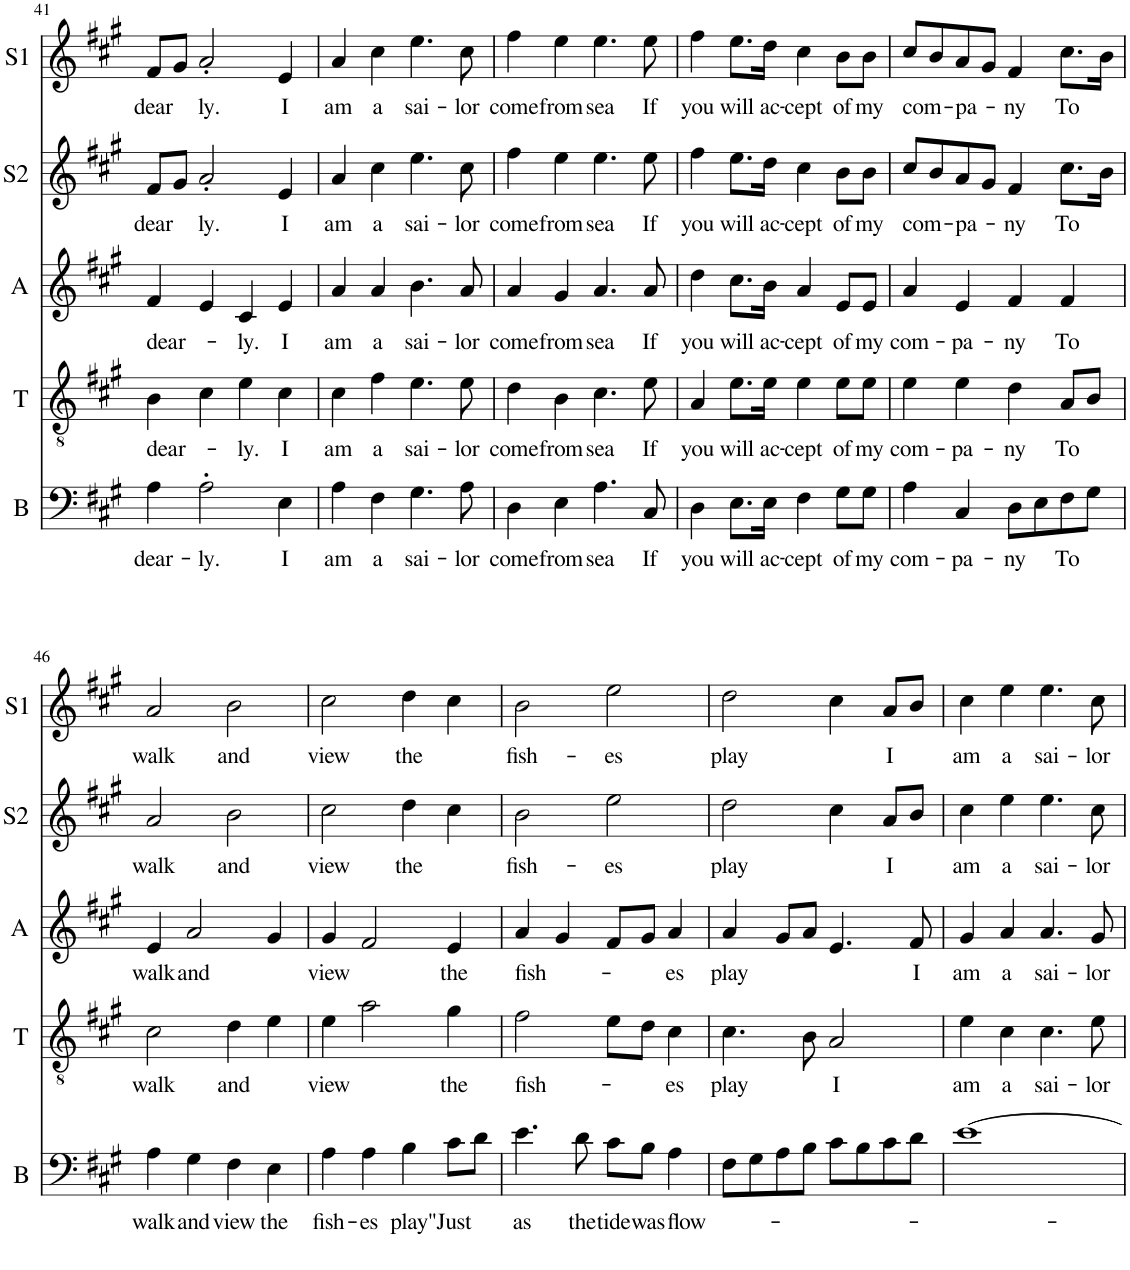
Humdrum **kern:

**kern	**text	**kern	**text	**kern	**text	**kern	**text	**kern	**text
*part5	*part5	*part4	*part4	*part3	*part3	*part2	*part2	*part1	*part1
*staff5	*staff5	*staff4	*staff4	*staff3	*staff3	*staff2	*staff2	*staff1	*staff1
*I"Basse	*	*I"Ténor	*	*I"Alto	*	*I"Soprano 2	*	*I"Soprano 1	*
*I'B	*	*I'T	*	*I'A	*	*I'S2	*	*I'S1	*
!!LO:PB:g=z
*clefF4	*	*clefGv2	*	*clefG2	*	*clefG2	*	*clefG2	*
*k[f#c#g#]	*	*k[f#c#g#]	*	*k[f#c#g#]	*	*k[f#c#g#]	*	*k[f#c#g#]	*
*M4/4	*	*M4/4	*	*M4/4	*	*M4/4	*	*M4/4	*
=41	=41	=41	=41	=41	=41	=41	=41	=41	=41
!	!LO:LY:b	!	!LO:LY:b	!	!LO:LY:b	!	!LO:LY:b	!	!LO:LY:b
4A\	dear-	4B\	dear-	4f#/	dear-	8f#/L	dear	8f#/L	dear
.	.	.	.	.	.	8g#/J	.	8g#/J	.
!	!LO:LY:b	!	!	!	!	!	!LO:LY:b	!	!LO:LY:b
2A'\	-ly.	4c#\	.	4e/	.	2a'/	ly.	2a'/	ly.
!	!	!	!LO:LY:b	!	!LO:LY:b	!	!	!	!
.	.	4e\	-ly.	4c#/	-ly.	.	.	.	.
!	!LO:LY:b	!	!LO:LY:b	!	!LO:LY:b	!	!LO:LY:b	!	!LO:LY:b
4E\	I	4c#\	I	4e/	I	4e/	I	4e/	I
=42	=42	=42	=42	=42	=42	=42	=42	=42	=42
!	!LO:LY:b	!	!LO:LY:b	!	!LO:LY:b	!	!LO:LY:b	!	!LO:LY:b
4A\	am	4c#\	am	4a/	am	4a/	am	4a/	am
!	!LO:LY:b	!	!LO:LY:b	!	!LO:LY:b	!	!LO:LY:b	!	!LO:LY:b
4F#\	a	4f#\	a	4a/	a	4cc#\	a	4cc#\	a
!	!LO:LY:b	!	!LO:LY:b	!	!LO:LY:b	!	!LO:LY:b	!	!LO:LY:b
4.G#\	sai-	4.e\	sai-	4.b\	sai-	4.ee\	sai-	4.ee\	sai-
!	!LO:LY:b	!	!LO:LY:b	!	!LO:LY:b	!	!LO:LY:b	!	!LO:LY:b
8A\	-lor	8e\	-lor	8a/	-lor	8cc#\	-lor	8cc#\	-lor
=43	=43	=43	=43	=43	=43	=43	=43	=43	=43
!	!LO:LY:b	!	!LO:LY:b	!	!LO:LY:b	!	!LO:LY:b	!	!LO:LY:b
4D\	come	4d\	come	4a/	come	4ff#\	come	4ff#\	come
!	!LO:LY:b	!	!LO:LY:b	!	!LO:LY:b	!	!LO:LY:b	!	!LO:LY:b
4E\	from	4B\	from	4g#/	from	4ee\	from	4ee\	from
!	!LO:LY:b	!	!LO:LY:b	!	!LO:LY:b	!	!LO:LY:b	!	!LO:LY:b
4.A\	sea	4.c#\	sea	4.a/	sea	4.ee\	sea	4.ee\	sea
!	!LO:LY:b	!	!LO:LY:b	!	!LO:LY:b	!	!LO:LY:b	!	!LO:LY:b
8C#/	If	8e\	If	8a/	If	8ee\	If	8ee\	If
=44	=44	=44	=44	=44	=44	=44	=44	=44	=44
!	!LO:LY:b	!	!LO:LY:b	!	!LO:LY:b	!	!LO:LY:b	!	!LO:LY:b
4D\	you	4A/	you	4dd\	you	4ff#\	you	4ff#\	you
!	!LO:LY:b	!	!LO:LY:b	!	!LO:LY:b	!	!LO:LY:b	!	!LO:LY:b
8.E\L	will	8.e\L	will	8.cc#\L	will	8.ee\L	will	8.ee\L	will
!	!LO:LY:b	!	!LO:LY:b	!	!LO:LY:b	!	!LO:LY:b	!	!LO:LY:b
16E\Jk	ac-	16e\Jk	ac-	16b\Jk	ac-	16dd\Jk	ac-	16dd\Jk	ac-
!	!LO:LY:b	!	!LO:LY:b	!	!LO:LY:b	!	!LO:LY:b	!	!LO:LY:b
4F#\	-cept	4e\	-cept	4a/	-cept	4cc#\	-cept	4cc#\	-cept
!	!LO:LY:b	!	!LO:LY:b	!	!LO:LY:b	!	!LO:LY:b	!	!LO:LY:b
8G#\L	of	8e\L	of	8e/L	of	8b\L	of	8b\L	of
!	!LO:LY:b	!	!LO:LY:b	!	!LO:LY:b	!	!LO:LY:b	!	!LO:LY:b
8G#\J	my	8e\J	my	8e/J	my	8b\J	my	8b\J	my
=45	=45	=45	=45	=45	=45	=45	=45	=45	=45
!	!LO:LY:b	!	!LO:LY:b	!	!LO:LY:b	!	!LO:LY:b	!	!LO:LY:b
4A\	com-	4e\	com-	4a/	com-	8cc#/L	com-	8cc#/L	com-
.	.	.	.	.	.	8b/	.	8b/	.
!	!LO:LY:b	!	!LO:LY:b	!	!LO:LY:b	!	!LO:LY:b	!	!LO:LY:b
4C#/	-pa-	4e\	-pa-	4e/	-pa-	8a/	-pa-	8a/	-pa-
.	.	.	.	.	.	8g#/J	.	8g#/J	.
!	!LO:LY:b	!	!LO:LY:b	!	!LO:LY:b	!	!LO:LY:b	!	!LO:LY:b
8D\L	-ny	4d\	-ny	4f#/	-ny	4f#/	-ny	4f#/	-ny
8E\	.	.	.	.	.	.	.	.	.
!	!LO:LY:b	!	!LO:LY:b	!	!LO:LY:b	!	!LO:LY:b	!	!LO:LY:b
8F#\	To	8A/L	To	4f#/	To	8.cc#\L	To	8.cc#\L	To
8G#\J	.	8B/J	.	.	.	.	.	.	.
.	.	.	.	.	.	16b\Jk	.	16b\Jk	.
!!LO:LB:g=z
=46	=46	=46	=46	=46	=46	=46	=46	=46	=46
!	!LO:LY:b	!	!LO:LY:b	!	!LO:LY:b	!	!LO:LY:b	!	!LO:LY:b
4A\	walk	2c#\	walk	4e/	walk	2a/	walk	2a/	walk
!	!LO:LY:b	!	!	!	!LO:LY:b	!	!	!	!
4G#\	and	.	.	2a/	and	.	.	.	.
!	!LO:LY:b	!	!LO:LY:b	!	!	!	!LO:LY:b	!	!LO:LY:b
4F#\	view	4d\	and	.	.	2b\	and	2b\	and
!	!LO:LY:b	!	!	!	!	!	!	!	!
4E\	the	4e\	.	4g#/	.	.	.	.	.
=47	=47	=47	=47	=47	=47	=47	=47	=47	=47
!	!LO:LY:b	!	!LO:LY:b	!	!LO:LY:b	!	!LO:LY:b	!	!LO:LY:b
4A\	fish-	4e\	view	4g#/	view	2cc#\	view	2cc#\	view
!	!LO:LY:b	!	!	!	!	!	!	!	!
4A\	-es	2a\	.	2f#/	.	.	.	.	.
!	!LO:LY:b	!	!	!	!	!	!LO:LY:b	!	!LO:LY:b
4B\	play"	.	.	.	.	4dd\	the	4dd\	the
!	!LO:LY:b	!	!LO:LY:b	!	!LO:LY:b	!	!	!	!
8c#\L	Just	4g#\	the	4e/	the	4cc#\	.	4cc#\	.
8d\J	.	.	.	.	.	.	.	.	.
=48	=48	=48	=48	=48	=48	=48	=48	=48	=48
!	!LO:LY:b	!	!LO:LY:b	!	!LO:LY:b	!	!LO:LY:b	!	!LO:LY:b
4.e\	as	2f#\	fish-	4a/	fish-	2b\	fish-	2b\	fish-
.	.	.	.	4g#/	.	.	.	.	.
!	!LO:LY:b	!	!	!	!	!	!	!	!
8d\	the	.	.	.	.	.	.	.	.
!	!LO:LY:b	!	!	!	!	!	!LO:LY:b	!	!LO:LY:b
8c#\L	tide	8e\L	.	8f#/L	.	2ee\	-es	2ee\	-es
!	!LO:LY:b	!	!	!	!	!	!	!	!
8B\J	was	8d\J	.	8g#/J	.	.	.	.	.
!	!LO:LY:b	!	!LO:LY:b	!	!LO:LY:b	!	!	!	!
4A\	flow-	4c#\	-es	4a/	-es	.	.	.	.
=49	=49	=49	=49	=49	=49	=49	=49	=49	=49
!	!	!	!LO:LY:b	!	!LO:LY:b	!	!LO:LY:b	!	!LO:LY:b
8F#\L	.	4.c#\	play	4a/	play	2dd\	play	2dd\	play
8G#\	.	.	.	.	.	.	.	.	.
8A\	.	.	.	8g#/L	.	.	.	.	.
8B\J	.	8B\	.	8a/J	.	.	.	.	.
!	!	!	!LO:LY:b	!	!	!	!	!	!
8c#\L	.	2A/	I	4.e/	.	4cc#\	.	4cc#\	.
8B\	.	.	.	.	.	.	.	.	.
!	!	!	!	!	!	!	!LO:LY:b	!	!LO:LY:b
8c#\	.	.	.	.	.	8a/L	I	8a/L	I
!	!	!	!	!	!LO:LY:b	!	!	!	!
8d\J	.	.	.	8f#/	I	8b/J	.	8b/J	.
=50	=50	=50	=50	=50	=50	=50	=50	=50	=50
!	!	!	!LO:LY:b	!	!LO:LY:b	!	!LO:LY:b	!	!LO:LY:b
[1e	.	4e\	am	4g#/	am	4cc#\	am	4cc#\	am
!	!	!	!LO:LY:b	!	!LO:LY:b	!	!LO:LY:b	!	!LO:LY:b
.	.	4c#\	a	4a/	a	4ee\	a	4ee\	a
!	!	!	!LO:LY:b	!	!LO:LY:b	!	!LO:LY:b	!	!LO:LY:b
.	.	4.c#\	sai-	4.a/	sai-	4.ee\	sai-	4.ee\	sai-
!	!	!	!LO:LY:b	!	!LO:LY:b	!	!LO:LY:b	!	!LO:LY:b
.	.	8e\	-lor	8g#/	-lor	8cc#\	-lor	8cc#\	-lor
=	=	=	=	=	=	=	=	=	=
*-	*-	*-	*-	*-	*-	*-	*-	*-	*-
